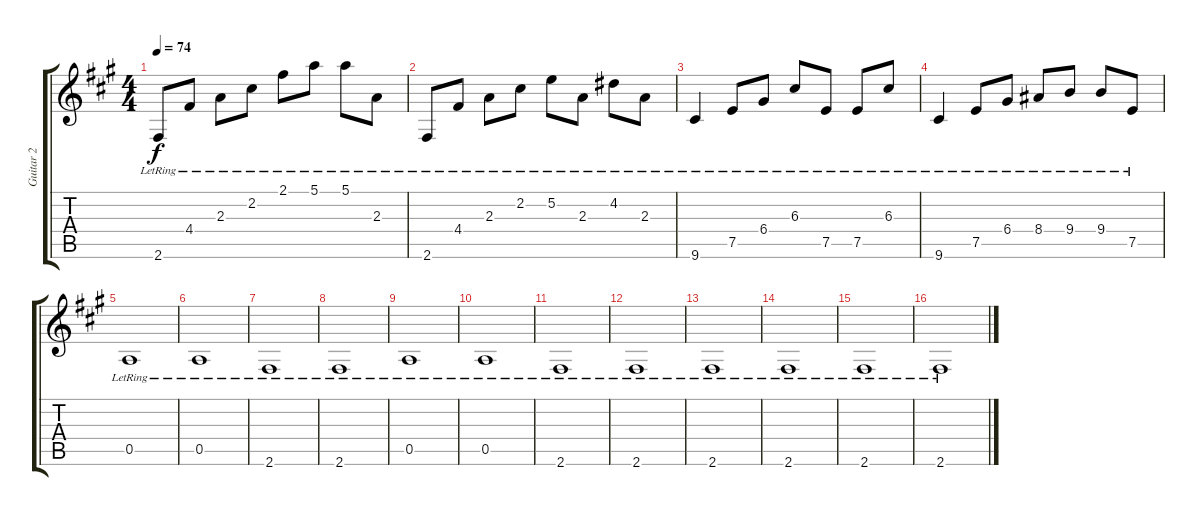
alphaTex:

\track ("Guitar 2" "Guitar 2") {instrument acousticguitarnylon}
\staff {score tabs}
\tuning (E4 B3 G3 D3 A2 E2) {hide}
\ts (4 4)
\tempo 74
\clef g2
\ks f#minor
2.6{lr}.8{dy f} 4.4{lr}.8 2.3{lr}.8 2.2{lr}.8 2.1{lr}.8 5.1{lr}.8 5.1{lr}.8 2.3{lr}.8 |
2.6{lr}.8 4.4{lr}.8 2.3{lr}.8 2.2{lr}.8 5.2{lr}.8 2.3{lr}.8 4.2{lr}.8 2.3{lr}.8 |
9.6{lr}.4 7.5{lr}.8 6.4{lr}.8 6.3{lr}.8 7.5{lr}.8 7.5{lr}.8 6.3{lr}.8 |
9.6{lr}.4 7.5{lr}.8 6.4{lr}.8 8.4{lr}.8 9.4{lr}.8 9.4{lr}.8 7.5{lr}.8 |
0.5{lr}.1 |
0.5{lr}.1 |
2.6{lr}.1 |
2.6{lr}.1 |
0.5{lr}.1 |
0.5{lr}.1 |
2.6{lr}.1 |
2.6{lr}.1 |
2.6{lr}.1 |
2.6{lr}.1 |
2.6{lr}.1 |
2.6{lr}.1
